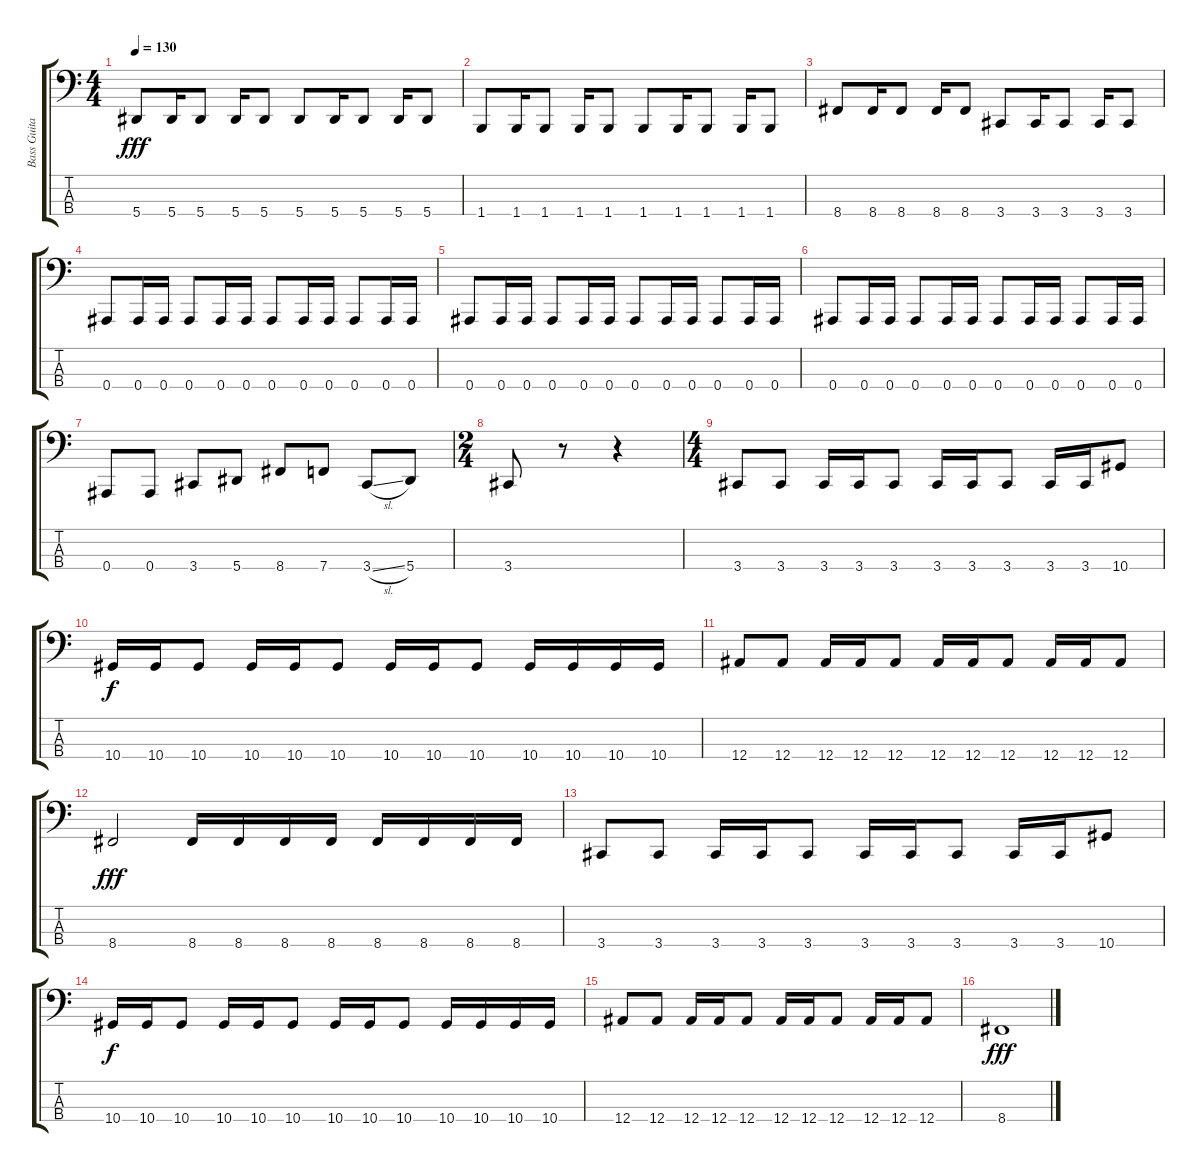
\track ("Bass Guitar" "Bass Guita") {instrument acousticguitarsteel}
\staff {score tabs}
\tuning (Eb2 Bb1 F1 Bb0) {hide}
\ts (4 4)
\tempo 130
\clef f4
\ks c
5.4.8{dy fff} 5.4.16 5.4.8 5.4.16 5.4.8 5.4.8 5.4.16 5.4.8 5.4.16 5.4.8 |
1.4.8 1.4.16 1.4.8 1.4.16 1.4.8 1.4.8 1.4.16 1.4.8 1.4.16 1.4.8 |
8.4.8 8.4.16 8.4.8 8.4.16 8.4.8 3.4.8 3.4.16 3.4.8 3.4.16 3.4.8 |
0.4.8 0.4.16 0.4.16 0.4.8 0.4.16 0.4.16 0.4.8 0.4.16 0.4.16 0.4.8 0.4.16 0.4.16 |
0.4.8 0.4.16 0.4.16 0.4.8 0.4.16 0.4.16 0.4.8 0.4.16 0.4.16 0.4.8 0.4.16 0.4.16 |
0.4.8 0.4.16 0.4.16 0.4.8 0.4.16 0.4.16 0.4.8 0.4.16 0.4.16 0.4.8 0.4.16 0.4.16 |
0.4.8 0.4.8 3.4.8 5.4.8 8.4.8 7.4.8 3.4{sl}.8 5.4.8 |
\ts (2 4)
3.4.8 r.8 r.4 |
\ts (4 4)
3.4.8 3.4.8 3.4.16 3.4.16 3.4.8 3.4.16 3.4.16 3.4.8 3.4.16 3.4.16 10.4.8 |
10.4.16{dy f} 10.4.16 10.4.8 10.4.16 10.4.16 10.4.8 10.4.16 10.4.16 10.4.8 10.4.16 10.4.16 10.4.16 10.4.16 |
12.4.8 12.4.8 12.4.16 12.4.16 12.4.8 12.4.16 12.4.16 12.4.8 12.4.16 12.4.16 12.4.8 |
8.4.2{dy fff} 8.4.16 8.4.16 8.4.16 8.4.16 8.4.16 8.4.16 8.4.16 8.4.16 |
3.4.8 3.4.8 3.4.16 3.4.16 3.4.8 3.4.16 3.4.16 3.4.8 3.4.16 3.4.16 10.4.8 |
10.4.16{dy f} 10.4.16 10.4.8 10.4.16 10.4.16 10.4.8 10.4.16 10.4.16 10.4.8 10.4.16 10.4.16 10.4.16 10.4.16 |
12.4.8 12.4.8 12.4.16 12.4.16 12.4.8 12.4.16 12.4.16 12.4.8 12.4.16 12.4.16 12.4.8 |
8.4.1{dy fff}
